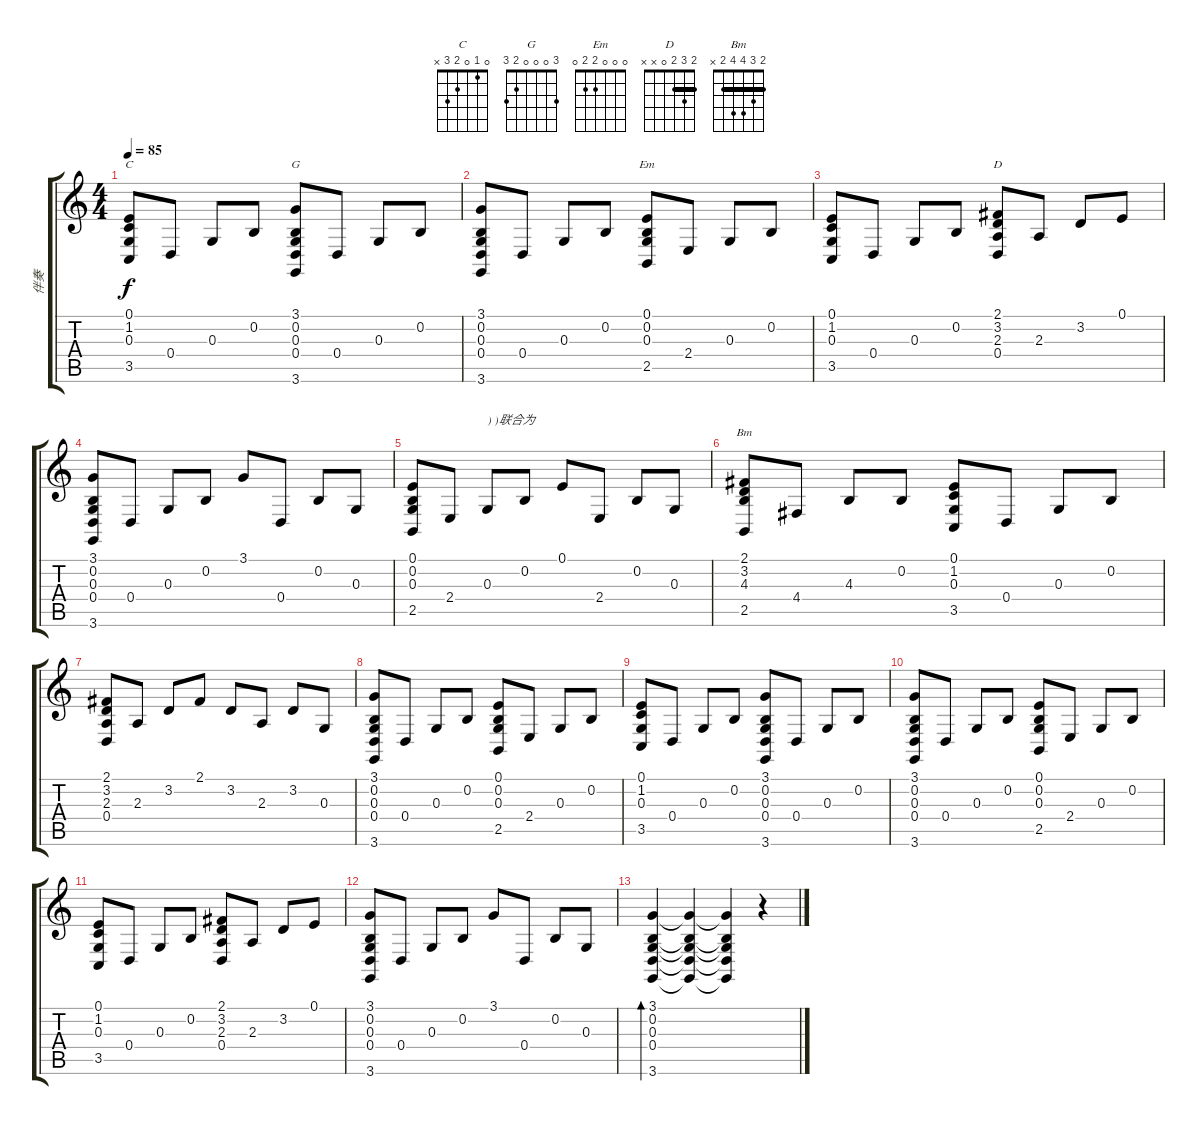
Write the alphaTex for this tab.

\track ("伴奏" "伴奏") {instrument brightacousticpiano}
\staff {score tabs}
\tuning (E4 B3 G3 D3 A2 E2) {hide}
\chord ("C" 0 1 0 2 3 x)
\chord ("G" 3 0 0 0 2 3)
\chord ("Em" 0 0 0 2 2 0)
\chord ("D" 2 3 2 0 x x) {barre 2}
\chord ("Bm" 2 3 4 4 2 x) {barre 2}
\ts (4 4)
\tempo 85
\clef g2
\ks c
(0.1 1.2 0.3 3.5).8{ch "C" dy f} 0.4.8 0.3.8 0.2.8 (3.1 0.2 0.3 0.4 3.6).8{ch "G"} 0.4.8 0.3.8 0.2.8 |
(3.1 0.2 0.3 0.4 3.6).8 0.4.8 0.3.8 0.2.8 (0.1 0.2 0.3 2.5).8{ch "Em"} 2.4.8 0.3.8 0.2.8 |
(0.1 1.2 0.3 3.5).8 0.4.8 0.3.8 0.2.8 (2.1 3.2 2.3 0.4).8{ch "D"} 2.3.8 3.2.8 0.1.8 |
(3.1 0.2 0.3 0.4 3.6).8 0.4.8 0.3.8 0.2.8 3.1.8 0.4.8 0.2.8 0.3.8 |
(0.1 0.2 0.3 2.5).8 2.4.8 0.3.8{txt ") )联合为"} 0.2.8 0.1.8 2.4.8 0.2.8 0.3.8 |
(2.1 3.2 4.3 2.5).8{ch "Bm"} 4.4.8 4.3.8 0.2.8 (0.1 1.2 0.3 3.5).8 0.4.8 0.3.8 0.2.8 |
(2.1 3.2 2.3 0.4).8 2.3.8 3.2.8 2.1.8 3.2.8 2.3.8 3.2.8 0.3.8 |
(3.1 0.2 0.3 0.4 3.6).8 0.4.8 0.3.8 0.2.8 (0.1 0.2 0.3 2.5).8 2.4.8 0.3.8 0.2.8 |
(0.1 1.2 0.3 3.5).8 0.4.8 0.3.8 0.2.8 (3.1 0.2 0.3 0.4 3.6).8 0.4.8 0.3.8 0.2.8 |
(3.1 0.2 0.3 0.4 3.6).8 0.4.8 0.3.8 0.2.8 (0.1 0.2 0.3 2.5).8 2.4.8 0.3.8 0.2.8 |
(0.1 1.2 0.3 3.5).8 0.4.8 0.3.8 0.2.8 (2.1 3.2 2.3 0.4).8 2.3.8 3.2.8 0.1.8 |
(3.1 0.2 0.3 0.4 3.6).8 0.4.8 0.3.8 0.2.8 3.1.8 0.4.8 0.2.8 0.3.8 |
(3.1 0.2 0.3 0.4 3.6).4{bd 480} (3.1{t} 0.2{t} 0.3{t} 0.4{t} 3.6{t}).4 (3.1{t} 0.2{t} 0.3{t} 0.4{t} 3.6{t}).4 r.4
